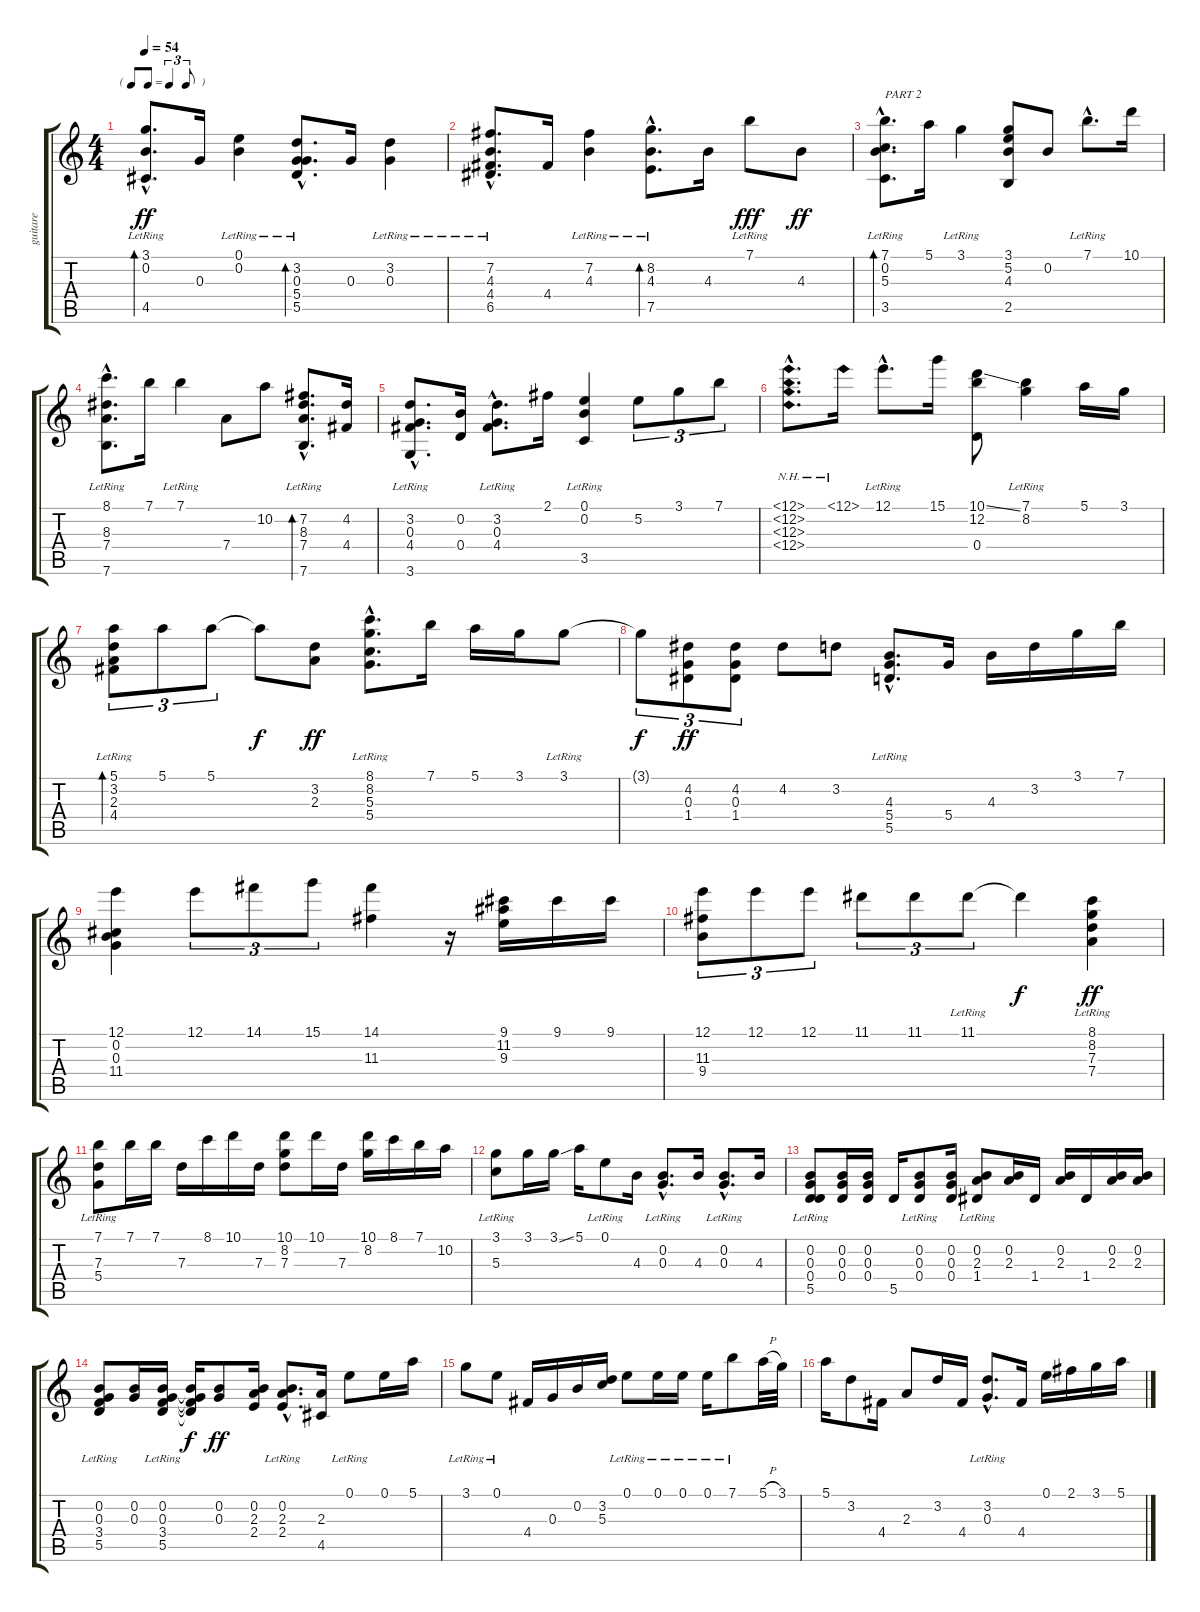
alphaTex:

\track ("guitare" "guitare") {instrument electricbassfinger}
\staff {score tabs}
\tuning (E4 B3 G3 D3 A2 E2) {hide}
\ts (4 4)
\tf triplet8th
\tempo 54
\clef g2
\ks c
(3.1{hac} 0.2{hac} 4.5{hac lr}).8{d bd 120 dy ff} 0.3.16 (0.1 0.2{lr}).4 (3.2{hac} 0.3{hac} 5.4{hac} 5.5{hac lr}).8{d bd 120} 0.3.16 (3.2{lr} 0.3{lr}).4 |
(7.2{hac} 4.3{hac} 4.4{hac lr} 6.5{hac lr}).8{d} 4.4.16 (7.2 4.3{lr}).4 (8.2{hac} 4.3{hac lr} 7.5{hac lr}).8{d bd 120} 4.3.16 7.1{lr}.8{dy fff} 4.3.8{dy ff} |
(7.1{hac} 0.2{hac} 5.3{hac} 3.5{hac lr}).8{d bd 120 txt "PART 2"} 5.1.16 3.1{lr}.4 (3.1 5.2 4.3 2.5).8 0.2.8 7.1{hac lr}.8{d} 10.1.16 |
(8.1{hac lr} 8.3{hac lr} 7.4{hac lr} 7.6{hac lr}).8{d} 7.1.16 7.1{lr}.4 7.4.8 10.2.8 (7.2{hac lr} 8.3{hac lr} 7.4{hac lr} 7.6{hac lr}).8{d bd 120} (4.2 4.4).16 |
(3.2{hac lr} 0.3{hac lr} 4.4{hac lr} 3.6{hac lr}).8{d} (0.2 0.4).16 (3.2{hac lr} 0.3{hac lr} 4.4{hac lr}).8{d} 2.1.16 (0.1 0.2 3.5{lr}).4 5.2.8{tu (3 2)} 3.1.8{tu (3 2)} 7.1.8{tu (3 2)} |
(12.1{nh hac} 12.2{nh hac} 12.3{nh hac} 11.4{nh hac}).8{d} 12.1{nh}.16 12.1{hac lr}.8{d} 15.1.16 (10.1{ss} 12.2 0.4).8 (7.1 8.2{lr}).4 5.1.16 3.1.16 |
(5.1{lr} 3.2{lr} 2.3{lr} 4.4{lr}).8{tu (3 2) bd 120} 5.1.8{tu (3 2)} 5.1.8{tu (3 2)} 5.1{t}.8{dy f} (3.2 2.3).8{dy ff} (8.1{hac lr} 8.2{hac lr} 5.3{hac lr} 5.4{hac lr}).8{d} 7.1.16 5.1.16 3.1.16 3.1{lr}.8 |
3.1{t}.8{tu (3 2) dy f} (4.2 0.3 1.4).8{tu (3 2) dy ff} (4.2 0.3 1.4).8{tu (3 2)} 4.2.8 3.2.8 (4.3{hac lr} 5.4{hac lr} 5.5{hac lr}).8{d} 5.4.16 4.3.16 3.2.16 3.1.16 7.1.16 |
(12.1 0.2 0.3 11.4).4 12.1.8{tu (3 2)} 14.1.8{tu (3 2)} 15.1.8{tu (3 2)} (14.1 11.3).4 r.16 (9.1 11.2 9.3).16 9.1.16 9.1.16 |
(12.1 11.3 9.4).8{tu (3 2)} 12.1.8{tu (3 2)} 12.1.8{tu (3 2)} 11.1.8{tu (3 2)} 11.1.8{tu (3 2)} 11.1{lr}.8{tu (3 2)} 11.1{t}.4{dy f} (8.1{lr} 8.2 7.3 7.4{lr}).4{dy ff} |
(7.1{lr} 7.3 5.4).8 7.1.16 7.1.16 7.3.16 8.1.16 10.1.16 7.3.16 (10.1 8.2 7.3).8 10.1.16 7.3.16 (10.1 8.2).16 8.1.16 7.1.16 10.2.16 |
(3.1 5.3{lr}).8 3.1.16 3.1{ss}.16 5.1.16 0.1{lr}.8 4.3.16 (0.2{hac lr} 0.3{hac lr}).8{d} 4.3.16 (0.2{hac lr} 0.3{hac lr}).8{d} 4.3.16 |
(0.2 0.3 0.4 5.5{lr}).8 (0.2 0.3 0.4).16 (0.2 0.3 0.4).16 5.5.16 (0.2 0.3 0.4{lr}).8 (0.2 0.3 0.4).16 (0.2 2.3 1.4{lr}).8 (0.2 2.3).16 1.4.16 (0.2 2.3).16 1.4.16 (0.2 2.3).16 (0.2 2.3).16 |
(0.2 0.3 3.4 5.5{lr}).8 (0.2 0.3).16 (0.2 0.3 3.4 5.5{lr}).16 (0.2{t} 0.3{t} 3.4{t} 5.5{t}).16{dy f} (0.2 0.3).8{dy ff} (0.2 2.3 2.4).16 (0.2{hac} 2.3{hac} 2.4{hac lr}).8{d} (2.3 4.5).16 0.1{lr}.8 0.1.16 5.1.16 |
3.1{lr}.8 0.1{lr}.8 4.4.16 0.3.16 0.2.16 (3.2 5.3).16 0.1{lr}.8 0.1{lr}.16 0.1{lr}.16 0.1{lr}.16 7.1{lr}.8 5.1{h}.32 3.1.32 |
5.1.16 3.2.8 4.4.16 2.3.8 3.2.16 4.4.16 (3.2{hac lr} 0.3{hac lr}).8{d} 4.4.16 0.1.16 2.1.16 3.1.16 5.1.16
